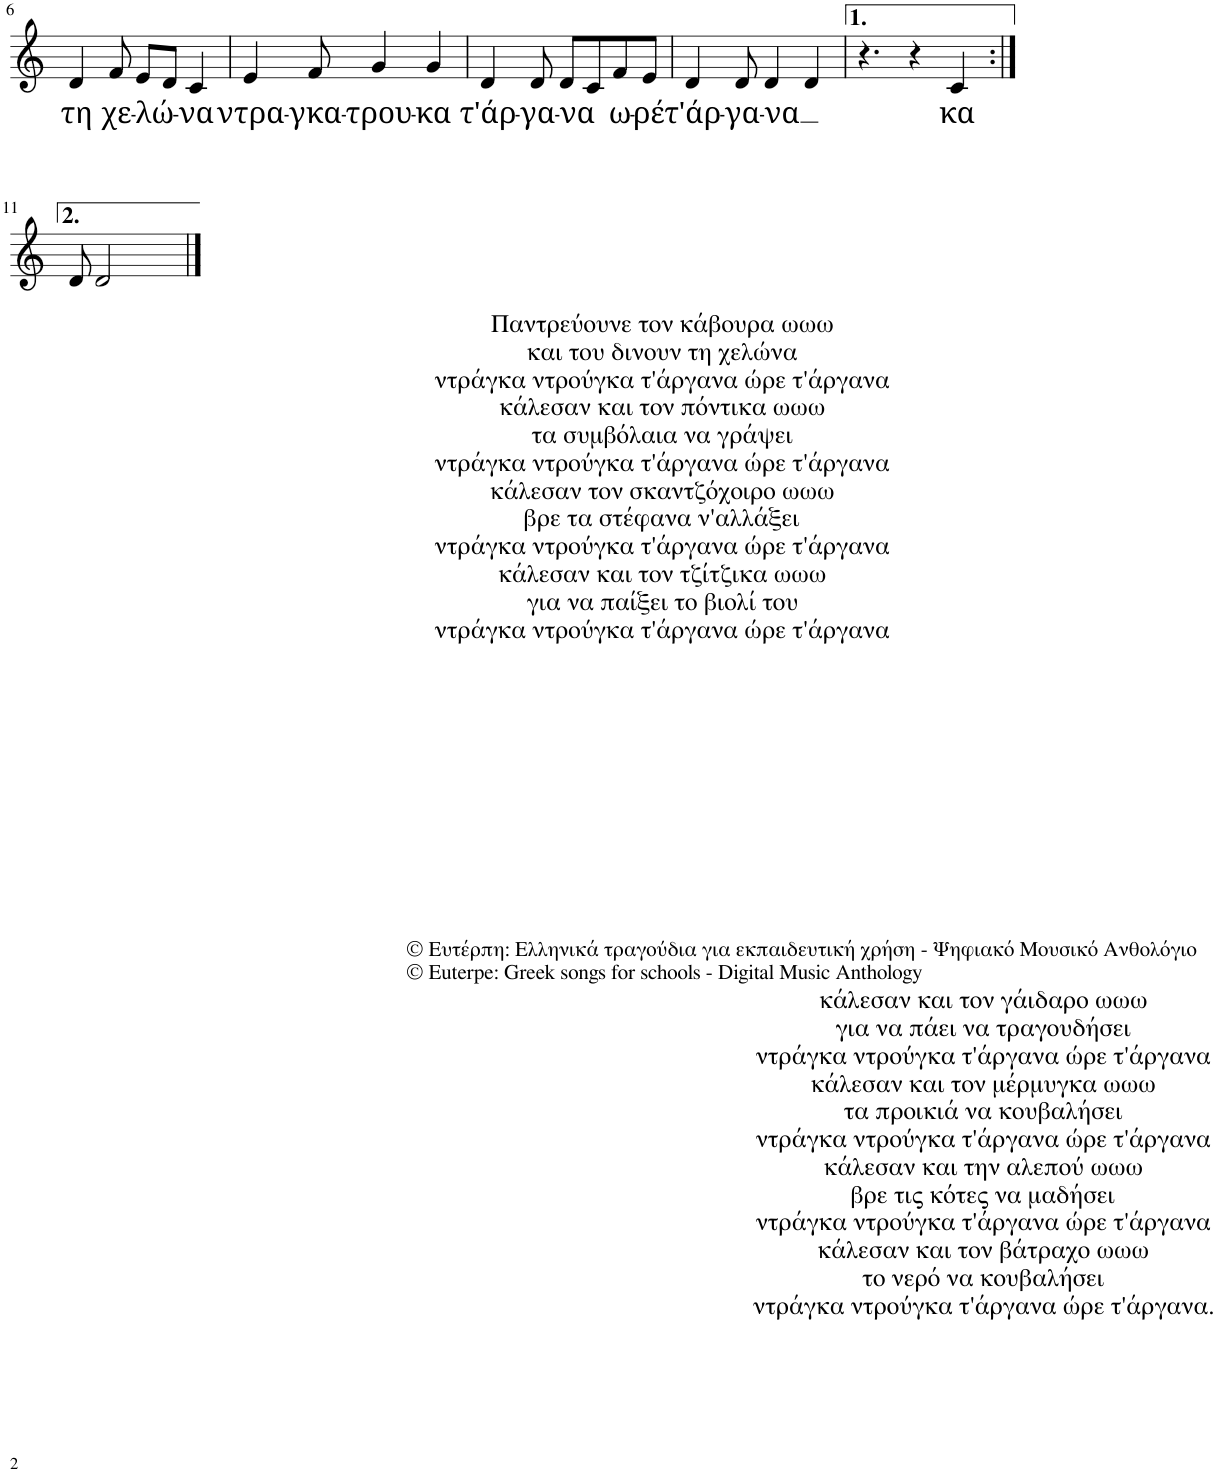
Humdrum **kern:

**kern	**text
*part1	*part1
*staff1	*staff1
*I"Piano	*
*I'Pno.	*
!!LO:PB:g=z
*clefG2	*
*k[]	*
*M7/8	*
=6	=6
!	!LO:LY:b
4d/	τη
!	!LO:LY:b
8f/	χε-
!	!LO:LY:b
8e/L	-λώ-
8d/J	.
!	!LO:LY:b
4c/	-να
=7	=7
!	!LO:LY:b
4e/	ντρα-
!	!LO:LY:b
8f/	-γκα-
!	!LO:LY:b
4g/	-τρου-
!	!LO:LY:b
4g/	-κα
=8	=8
!LO:TX:b:t=Παντρεύουνε τον κάβουρα ωωω	!
!LO:TX:b:t=και του δινουν τη χελώνα	!
!LO:TX:b:t=ντράγκα ντρούγκα τ'άργανα ώρε τ'άργανα	!
!LO:TX:b:t=κάλεσαν και τον πόντικα ωωω	!
!LO:TX:b:t=τα συμβόλαια να γράψει	!
!LO:TX:b:t=ντράγκα ντρούγκα τ'άργανα ώρε τ'άργανα	!
!LO:TX:b:t=κάλεσαν τον σκαντζόχοιρο ωωω	!
!LO:TX:b:t=βρε τα στέφανα ν'αλλάξει	!
!LO:TX:b:t=ντράγκα ντρούγκα τ'άργανα ώρε τ'άργανα	!
!LO:TX:b:t=κάλεσαν και τον τζίτζικα ωωω	!
!LO:TX:b:t=για να παίξει το βιολί του	!
!LO:TX:b:t=ντράγκα ντρούγκα τ'άργανα ώρε τ'άργανα	!
!	!LO:LY:b
4d/	τ'άρ-
!LO:TX:b:t=© Ευτέρπη&colon; Ελληνικά τραγούδια για εκπαιδευτική χρήση ‐ Ψηφιακό Μουσικό Ανθολόγιο	!
!LO:TX:b:t=© Euterpe&colon; Greek songs for schools ‐ Digital Music Anthology	!
!	!LO:LY:b
8d/	-γα-
!	!LO:LY:b
8d/L	-να
8c/	.
!	!LO:LY:b
8f/	ω-
!	!LO:LY:b
8e/J	-ρέ
=9	=9
!	!LO:LY:b
4d/	τ'άρ-
!	!LO:LY:b
8d/	-γα-
!	!LO:LY:b
4d/	-να
4d/	.
=10	=10
4.r	.
4r	.
!LO:TX:b:t=κάλεσαν και τον γάιδαρο ωωω	!
!LO:TX:b:t=για να πάει να τραγουδήσει	!
!LO:TX:b:t=ντράγκα ντρούγκα τ'άργανα ώρε τ'άργανα	!
!LO:TX:b:t=κάλεσαν και τον μέρμυγκα ωωω	!
!LO:TX:b:t=τα προικιά να κουβαλήσει	!
!LO:TX:b:t=ντράγκα ντρούγκα τ'άργανα ώρε τ'άργανα	!
!LO:TX:b:t=κάλεσαν και την αλεπού ωωω	!
!LO:TX:b:t=βρε τις κότες να μαδήσει	!
!LO:TX:b:t=ντράγκα ντρούγκα τ'άργανα ώρε τ'άργανα	!
!LO:TX:b:t=κάλεσαν και τον βάτραχο ωωω	!
!LO:TX:b:t=το νερό να κουβαλήσει	!
!LO:TX:b:t=ντράγκα ντρούγκα τ'άργανα ώρε τ'άργανα.	!
!	!LO:LY:b
4c/	κα
!!LO:LB:g=z
=11:|!	=11:|!
8d/	.
2d/	.
4ryy	.
==	==
*-	*-
